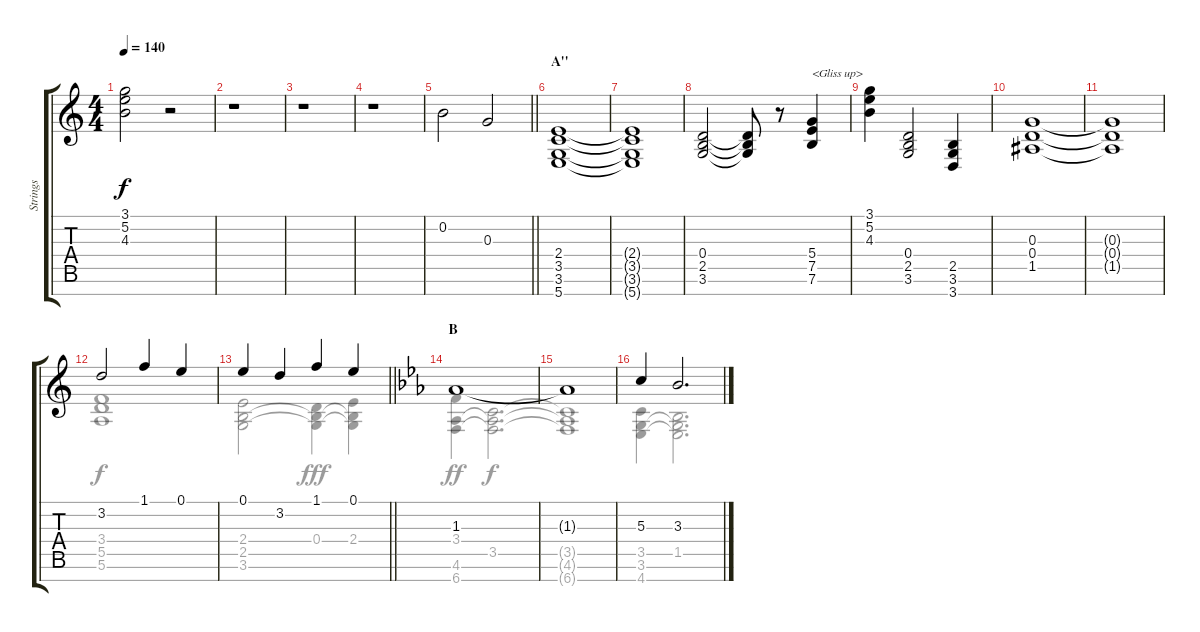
\track ("Strings" "Strings") {instrument stringensemble1}
\staff {score tabs}
\tuning (E5 B4 G4 D4 A3 E3 B2) {hide}
\voice
\ts (4 4)
\tempo 140
\clef g2
\ks c
(3.1 5.2 4.3).2{dy f} r.2 |
r.1 |
r.1 |
r.1 |
\barLineRight lightlight
0.2.2 0.3.2 |
\section ("" "A''")
(2.4 3.5 3.6 5.7).1 |
(2.4{t} 3.5{t} 3.6{t} 5.7{t}).1 |
(0.4 2.5 3.6).2 (0.4{t} 2.5{t} 3.6{t}).8 r.8 (5.4 7.5 7.6).4{txt "<Gliss up>"} |
(3.1 5.2 4.3).4 (0.4 2.5 3.6).2 (2.5 3.6 3.7).4 |
(0.3 0.4 1.5).1 |
(0.3{t} 0.4{t} 1.5{t}).1 |
3.2.2 1.1.4 0.1.4 |
\barLineRight lightlight
0.1.4 3.2.4 1.1.4 0.1.4 |
\section ("" "B")
\ks eb
1.3.1 |
1.3{t}.1 |
5.3.4 3.3.2{d}
\voice
\clef g2
\ottava regular
\simile none
\ks c
|
|
|
|
\barLineRight lightlight
|
|
|
|
|
|
|
(3.4 5.5 5.6).1 |
\barLineRight lightlight
(2.4 2.5 3.6).2 (0.4 2.5{t} 3.6{t}).4{dy fff} (2.4 2.5{t} 3.6{t}).4 |
\ks eb
(3.4 4.6 6.7).4{dy ff} (3.5 4.6{t} 6.7{t}).2{d dy f} |
(3.5{t} 4.6{t} 6.7{t}).1 |
(3.5 3.6 4.7).4 (1.5 3.6{t} 4.7{t}).2{d}
